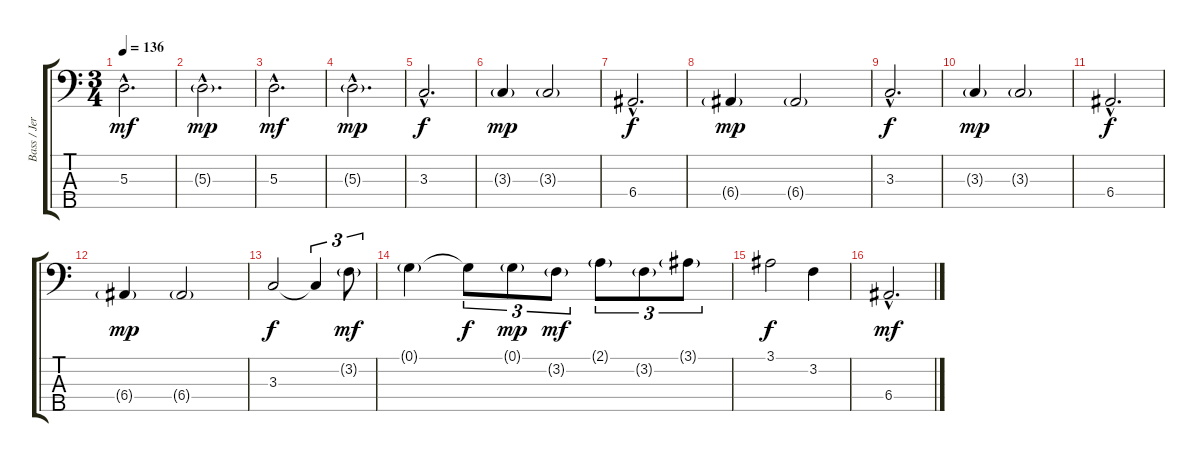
\track ("Bass / Jeroen Van Veen" "Bass / Jer") {instrument fretlessbass}
\staff {score tabs}
\tuning (G2 D2 A1 E1 B0) {hide}
\ts (3 4)
\tempo 136
\clef f4
\ks c
5.3{hac}.2{d dy mf} |
5.3{g hac}.2{d dy mp} |
5.3{hac}.2{d dy mf} |
5.3{g hac}.2{d dy mp} |
3.3{hac}.2{d dy f} |
3.3{g}.4{dy mp} 3.3{g}.2 |
6.4{hac}.2{d dy f} |
6.4{g}.4{dy mp} 6.4{g}.2 |
3.3{hac}.2{d dy f} |
3.3{g}.4{dy mp} 3.3{g}.2 |
6.4{hac}.2{d dy f} |
6.4{g}.4{dy mp} 6.4{g}.2 |
3.3.2{dy f} 3.3{t}.4{tu (3 2)} 3.2{g}.8{tu (3 2) dy mf} |
0.1{g}.4 0.1{t}.8{tu (3 2) dy f} 0.1{g}.8{tu (3 2) dy mp} 3.2{g}.8{tu (3 2) dy mf} 2.1{g}.8{tu (3 2)} 3.2{g}.8{tu (3 2)} 3.1{g}.8{tu (3 2)} |
3.1.2{dy f} 3.2.4 |
6.4{hac}.2{d dy mf}
